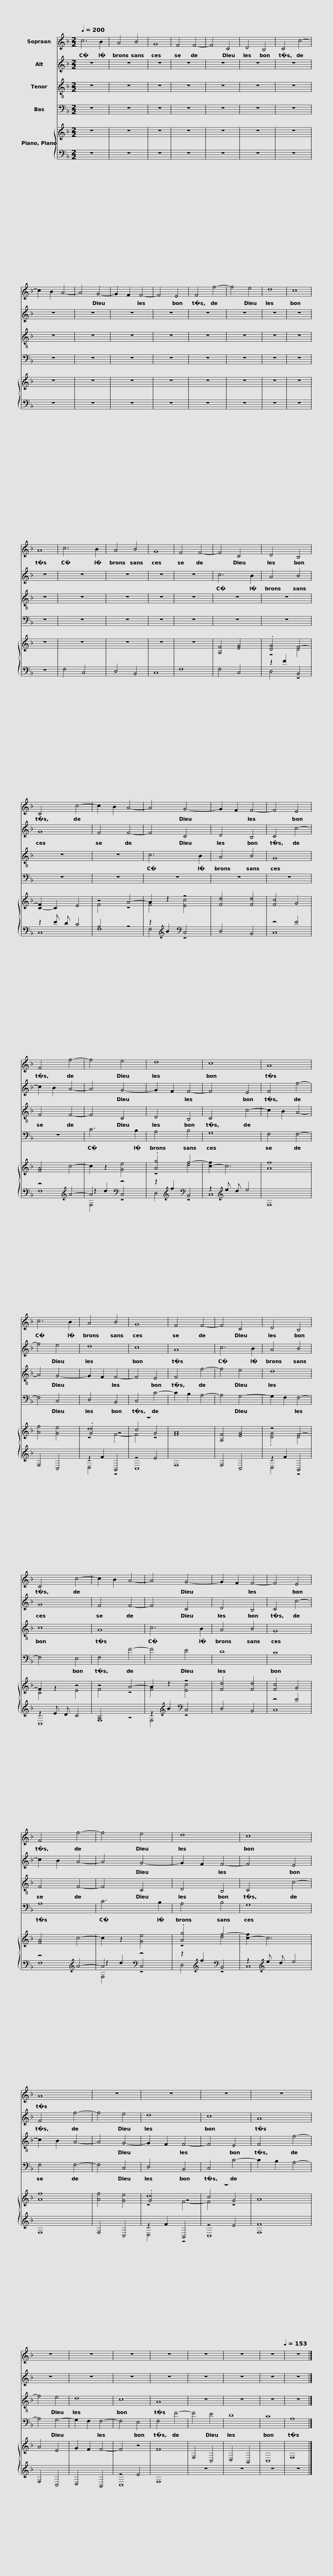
X:1
%%score 1 2 3 4 { ( 5 7 10 ) | ( 6 8 9 ) }
L:1/8
Q:1/4=200
M:2/2
I:linebreak $
K:F
V:1 treble
V:2 treble
V:3 treble-8
V:4 bass
V:5 treble
V:7 treble
V:10 treble
V:6 bass
V:8 bass
V:9 bass
V:1
 c6 B2 | A4 B4 | G8 | F4 F4- | F4 C4 | %5
 D4 B,4 | C4 c4- | c2 B2 A4- |$ A4 G4- | G2 F2 F4- | %10
 F4 E4 | F4 f4- | f4 e4 | d8 | c8 | %15
 A8 | c6 B2 |$ A4 B4 | G8 | F4 F4- | %20
 F4 C4 | D4 B,4 | C4 c4- | c2 B2 A4- | A4 G4- |$ %25
 G2 F2 F4- | F4 E4 | F4 f4- | f4 e4 | d8 | %30
 c8 | A8 |$ c6 B2 | A4 B4 | G8 | %35
 F4 F4- | F4 C4 | D4 B,4 | C4 c4- |$ c2 B2 A4- | %40
 A4 G4- | G2 F2 F4- | F4 E4 | F4 f4- | f4 e4 | %45
 d8 |$ c8 | A8 | z8 | z8 | %50
 z8 | z8 | z8 | z8 |$ z8 | %55
 z8 | z8 | z8 | z8[Q:1/4=197][Q:1/4=194][Q:1/4=191][Q:1/4=188][Q:1/4=185][Q:1/4=182][Q:1/4=179][Q:1/4=176][Q:1/4=174][Q:1/4=171][Q:1/4=168][Q:1/4=165][Q:1/4=162][Q:1/4=159][Q:1/4=156][Q:1/4=153] | z8 |] %60
V:2
 z8 | z8 | z8 | z8 | z8 | %5
 z8 | z8 | z8 |$ z8 | z8 | %10
 z8 | z8 | z8 | z8 | z8 | %15
 z8 | z8 |$ z8 | z8 | z8 | %20
 c6 B2 | A4 B4 | G8 | F4 F4- | F4 C4 |$ %25
 D4 B,4 | C4 c4- | c2 B2 A4- | A4 G4- | G2 F2 F4- | %30
 F4 E4 | F4 f4- |$ f4 e4 | d8 | c8 | %35
 A8 | c6 B2 | A4 B4 | G8 |$ F4 F4- | %40
 F4 C4 | D4 B,4 | C4 c4- | c2 B2 A4- | A4 G4- | %45
 G2 F2 F4- |$ F4 E4 | F4 f4- | f4 e4 | d8 | %50
 c8 | A8 | z8 | z8 |$ z8 | %55
 z8 | z8 | z8 | z8 | z8 |] %60
V:3
 z8 | z8 | z8 | z8 | z8 | %5
 z8 | z8 | z8 |$ z8 | z8 | %10
 z8 | z8 | z8 | z8 | z8 | %15
 z8 | z8 |$ z8 | z8 | z8 | %20
 z8 | z8 | z8 | z8 | c6 B2 |$ %25
 A4 B4 | G8 | F4 F4- | F4 C4 | D4 B,4 | %30
 C4 c4- | c2 B2 A4- |$ A4 G4- | G2 F2 F4- | F4 E4 | %35
 F4 f4- | f4 e4 | d8 | c8 |$ A8 | %40
 c6 B2 | A4 B4 | G8 | F4 F4- | F4 C4 | %45
 D4 B,4 |$ C4 c4- | c2 B2 A4- | A4 G4- | G2 F2 F4- | %50
 F4 E4 | F4 f4- | f4 e4 | d8 |$ c8 | %55
 A8 | z8 | z8 | z8 | z8 |] %60
V:4
 z8 | z8 | z8 | z8 | z8 | %5
 z8 | z8 | z8 |$ z8 | z8 | %10
 z8 | z8 | z8 | z8 | z8 | %15
 z8 | z8 |$ z8 | z8 | z8 | %20
 z8 | z8 | z8 | z8 | z8 |$ %25
 z8 | z8 | z8 | C6 B,2 | A,4 B,4 | %30
 G,8 | F,4 F,4- |$ F,4 C,4 | D,4 B,,4 | C,4 C4- | %35
 C2 B,2 A,4- | A,4 G,4- | G,2 F,2 F,4- | F,4 E,4 |$ F,4 F4- | %40
 F4 E4 | D8 | C8 | A,8 | C6 B,2 | %45
 A,4 B,4 |$ G,8 | F,4 F,4- | F,4 C,4 | D,4 B,,4 | %50
 C,4 C4- | C2 B,2 A,4- | A,4 G,4- | G,2 F,2 F,4- |$ F,4 E,4 | %55
 F,4 F4- | F4 E4 | D8 | C8 | A,8 |] %60
V:5
 z8 | z8 | z8 | z8 | z8 | %5
 z8 | z8 | z8 |$ z8 | z8 | %10
 z8 | z8 | z8 | z8 | z8 | %15
 z8 | z8 |$ z8 | z8 | z8 | %20
 [A,F]4 [EG]4 | .[DG]4 F4- | [C-F]2 C2 E4 | z4 A4- | A2 z2 z4 |$ %25
 [Fd]4 [Fd]4 | [Fc]4 G4 | [FA]4 c4- | c2 z2 [Ge]4 | .[Ag]4 f4- | %30
 [c-f]2 c6 | [Af]8 |$ [Af]4 [Ge]4 | d8 | z8 | %35
 [FA]8 | [A,F]4 [EG]4 | z4 F4- | F2 z2 z4 |$ z4 A4- | %40
 A2 z2 z4 | [Fd]4 [Fd]4 | [Fc]4 G4 | [FA]4 c4- | c2 z2 [Ge]4 | %45
 .[Ag]4 f4- |$ [c-f]2 c6 | [Af]8 | [Af]4 [Ge]4 | d8 | %50
 z8 | A8 | A4 E4 | G2 F2 F4- |$ F4 z4 | %55
 F8 | F,4 C,4 | D,4 B,,4 | C,8 | F,8 |] %60
V:6
 z8 | z8 | z8 | z8 | z8 | %5
 z8 | z8 | z8 |$ z8 | z8 | %10
 z8 | z8 | z8 | z8 | z8 | %15
 z8 | F,4 C,4 |$ D,4 B,,4 | C,8 | F,8 | %20
 F,4 C,4 | z2 F2 B,,4 | z2 E D C4 | A,4 z4 | z2[K:treble] B2[K:bass] C,4 |$ %25
 D,4 B,,4 | z4 E4 | z4[K:treble] A4- | A4[K:bass] z4 | z2[K:treble] f2[K:bass] B,,4 | %30
 z2[K:treble] e d e4 | F,8 |$ F,4 C,4 | z2 F2 B,,4 | z4 E4 | %35
 F,8 | F,4 C,4 | z2 F2 B,,4 | z2 E D C4 |$ A,4 z4 | %40
 z2[K:treble] B2[K:bass] C,4 | D,4 B,,4 | z4 E4 | z4[K:treble] A4- | A4[K:bass] z4 | %45
 z2[K:treble] f2[K:bass] B,,4 |$ z2[K:treble] e d e4 | F,8 | F,4 C,4 | z2 F2 B,,4 | %50
 z4 E4 | [F,F]8 | F,4 C,4 | D,4 B,,4 |$ z4 E4 | %55
 F,8 | z8 | z8 | z8 | z8 |] %60
V:7
 x8 | x8 | x8 | x8 | x8 | %5
 x8 | x8 | x8 |$ x8 | x8 | %10
 x8 | x8 | x8 | x8 | x8 | %15
 x8 | x8 |$ x8 | x8 | x8 | %20
 x8 | z4 D4 | x8 | F4 z4 | F4 [Ec]4 |$ %25
 x8 | x8 | x8 | x8 | z4 d4 | %30
 x8 | x8 |$ x8 | .G4 z4 | c4 G4 | %35
 x8 | x8 | .[DG]4 D4 | C4 E4 |$ F4 z4 | %40
 F4 [Ec]4 | x8 | x8 | x8 | x8 | %45
 z4 d4 |$ x8 | x8 | x8 | .G4 z4 | %50
 c4 G4 | x8 | x8 | x8 |$ x8 | %55
 x8 | x8 | x8 | x8 | x8 |] %60
V:8
 x8 | x8 | x8 | x8 | x8 | %5
 x8 | x8 | x8 |$ x8 | x8 | %10
 x8 | x8 | x8 | x8 | x8 | %15
 x8 | x8 |$ x8 | x8 | x8 | %20
 x8 | D,4 z4 | C,8 | F,8 | F,4[K:treble][K:bass] z4 |$ %25
 x8 | C,8 | x4[K:treble] x4 | z2 d2[K:bass] C,4 | D,4[K:treble][K:bass] z4 | %30
 C,8[K:treble] | x8 |$ x8 | D,4 z4 | C,8 | %35
 x8 | x8 | D,4 z4 | C,8 |$ F,8 | %40
 F,4[K:treble][K:bass] z4 | x8 | C,8 | x4[K:treble] x4 | z2 d2[K:bass] C,4 | %45
 D,4[K:treble][K:bass] z4 |$ C,8[K:treble] | x8 | x8 | D,4 z4 | %50
 C,8 | x8 | x8 | x8 |$ C,8 | %55
 x8 | x8 | x8 | x8 | x8 |] %60
V:9
 x8 | x8 | x8 | x8 | x8 | %5
 x8 | x8 | x8 |$ x8 | x8 | %10
 x8 | x8 | x8 | x8 | x8 | %15
 x8 | x8 |$ x8 | x8 | x8 | %20
 x8 | x8 | x8 | x8 | x2[K:treble] x2[K:bass] x4 |$ %25
 x8 | x8 | F,8[K:treble] | F,4[K:bass] z4 | x2[K:treble] x2[K:bass] x4 | %30
 x2[K:treble] x6 | x8 |$ x8 | x8 | x8 | %35
 x8 | x8 | x8 | x8 |$ x8 | %40
 x2[K:treble] x2[K:bass] x4 | x8 | x8 | F,8[K:treble] | F,4[K:bass] z4 | %45
 x2[K:treble] x2[K:bass] x4 |$ x2[K:treble] x6 | x8 | x8 | x8 | %50
 x8 | x8 | x8 | x8 |$ x8 | %55
 x8 | x8 | x8 | x8 | x8 |] %60
V:10
 x8 | x8 | x8 | x8 | x8 | %5
 x8 | x8 | x8 |$ x8 | x8 | %10
 x8 | x8 | x8 | x8 | x8 | %15
 x8 | x8 |$ x8 | x8 | x8 | %20
 x8 | x8 | x8 | x8 | x8 |$ %25
 x8 | x8 | x8 | x8 | x8 | %30
 x8 | x8 |$ x8 | z4 F4- | F4 z4 | %35
 x8 | x8 | x8 | x8 |$ x8 | %40
 x8 | x8 | x8 | x8 | x8 | %45
 x8 |$ x8 | x8 | x8 | z4 F4- | %50
 F4 z4 | x8 | x8 | x8 |$ x8 | %55
 x8 | x8 | x8 | x8 | x8 |] %60
